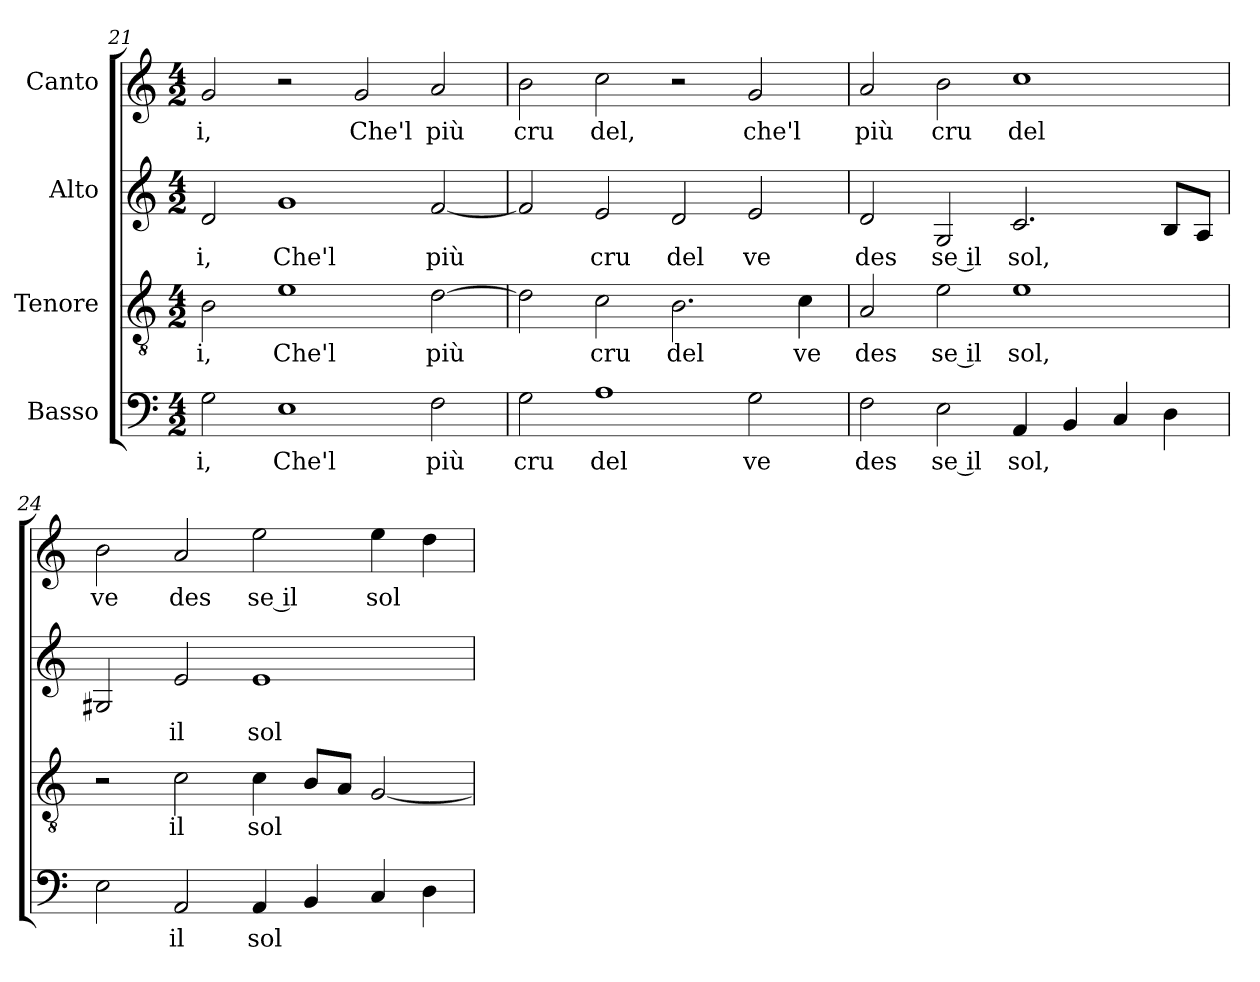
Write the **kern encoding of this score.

**kern	**text	**kern	**text	**kern	**text	**kern	**text
*part4	*part4	*part3	*part3	*part2	*part2	*part1	*part1
*staff4	*staff4	*staff3	*staff3	*staff2	*staff2	*staff1	*staff1
*I"Basso	*	*I"Tenore	*	*I"Alto	*	*I"Canto	*
*clefF4	*	*clefGv2	*	*clefG2	*	*clefG2	*
*M4/2	*	*M4/2	*	*M4/2	*	*M4/2	*
=21	=21	=21	=21	=21	=21	=21	=21
!	!LO:LY:b:cj	!	!LO:LY:b:cj	!	!LO:LY:b:cj	!	!LO:LY:b:cj
2G\	i,	2B\	i,	2d/	i,	2g/	i,
!	!LO:LY:b:cj	!	!LO:LY:b:cj	!	!LO:LY:b:cj	!	!
1E	Che'l	1e	Che'l	1g	Che'l	2r	.
!	!	!	!	!	!	!	!LO:LY:b:cj
.	.	.	.	.	.	2g/	Che'l
!	!LO:LY:b:cj	!	!LO:LY:b	!	!LO:LY:b	!	!LO:LY:b:cj
2F\	più	[>2d\	più	[<2f/	più	2a/	più
=22	=22	=22	=22	=22	=22	=22	=22
!	!LO:LY:b:cj	!	!	!	!	!	!LO:LY:b:cj
2G\	cru	2d\]	.	2f/]	.	2b\	cru
!	!LO:LY:b:cj	!	!LO:LY:b:cj	!	!LO:LY:b:cj	!	!LO:LY:b:cj
1A	del	2c\	cru	2e/	cru	2cc\	del,
!	!	!	!LO:LY:b:cj	!	!LO:LY:b:cj	!	!
.	.	2.B\	del	2d/	del	2r	.
!	!LO:LY:b:cj	!	!	!	!LO:LY:b:cj	!	!LO:LY:b:cj
2G\	ve	.	.	2e/	ve	2g/	che'l
!	!	!	!LO:LY:b:cj	!	!	!	!
.	.	4c\	ve	.	.	.	.
!!LO:LB:g=z
=23	=23	=23	=23	=23	=23	=23	=23
!	!LO:LY:b:cj	!	!LO:LY:b:cj	!	!LO:LY:b:cj	!	!LO:LY:b:cj
2F\	des	2A/	des	2d/	des	2a/	più
!	!LO:LY:b:rj	!	!LO:LY:b:rj	!	!LO:LY:b:rj	!	!LO:LY:b:cj
2E\	se il	2e\	se il	2G/	se il	2b\	cru
!	!LO:LY:b	!	!LO:LY:b:cj	!	!LO:LY:b	!	!LO:LY:b:cj
4AA/	sol,	1e	sol,	2.c/	sol,	1cc	del
4BB/	.	.	.	.	.	.	.
4C/	.	.	.	.	.	.	.
4D\	.	.	.	8B/L	.	.	.
.	.	.	.	8A/J	.	.	.
=24	=24	=24	=24	=24	=24	=24	=24
!	!	!	!	!	!	!	!LO:LY:b:cj
2E\	.	2r	.	2G#X/	.	2b\	ve
!	!LO:LY:b:cj	!	!LO:LY:b:cj	!	!LO:LY:b:cj	!	!LO:LY:b:cj
2AA/	il	2c\	il	2e/	il	2a/	des
!	!LO:LY:b	!	!LO:LY:b	!	!LO:LY:b:cj	!	!LO:LY:b:rj
4AA/	sol	4c\	sol	1e	sol	2ee\	se il
4BB/	.	8B/L	.	.	.	.	.
.	.	8A/J	.	.	.	.	.
!	!	!	!	!	!	!	!LO:LY:b
4C/	.	[<2G/	.	.	.	4ee\	sol
4D\	.	.	.	.	.	4dd\	.
=	=	=	=	=	=	=	=
*-	*-	*-	*-	*-	*-	*-	*-
